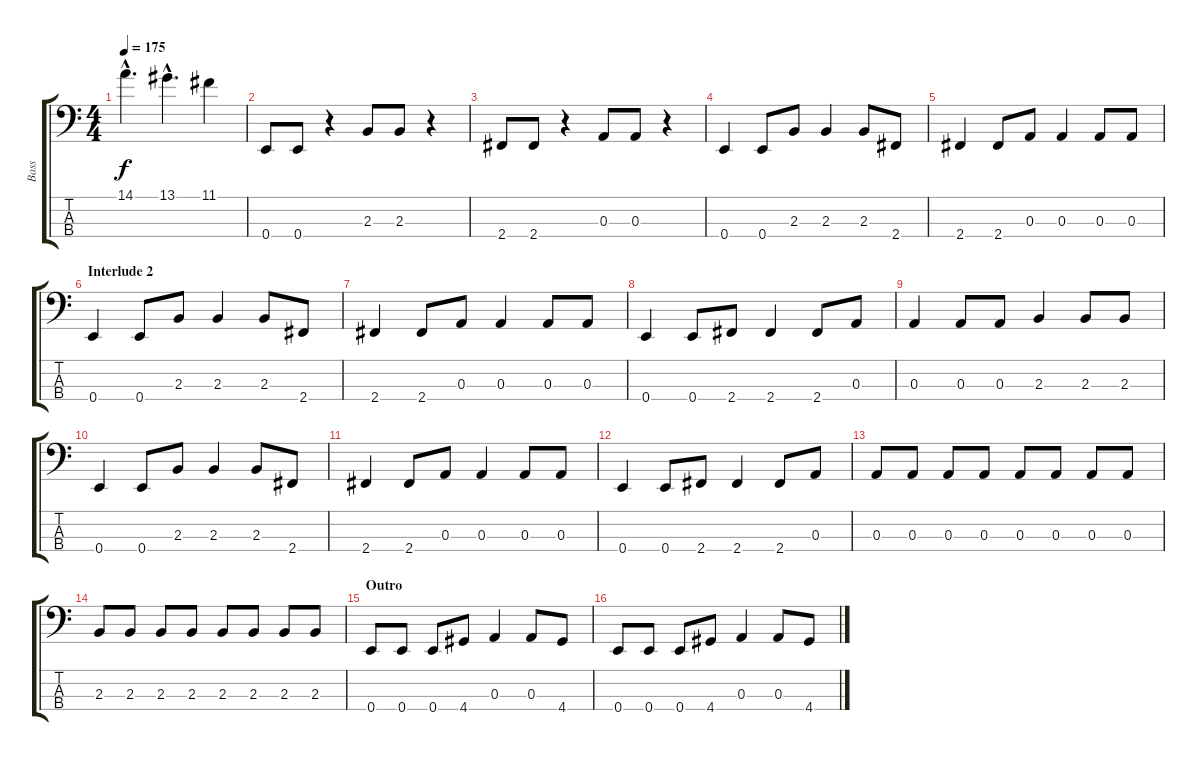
\track ("Bass" "Bass") {instrument electricbasspick}
\staff {score tabs}
\tuning (G2 D2 A1 E1) {hide}
\ts (4 4)
\tempo 175
\clef f4
\ks c
14.1{hac}.4{d dy f} 13.1{hac}.4{d} 11.1.4 |
0.4.8 0.4.8 r.4 2.3.8 2.3.8 r.4 |
2.4.8 2.4.8 r.4 0.3.8 0.3.8 r.4 |
0.4.4 0.4.8 2.3.8 2.3.4 2.3.8 2.4.8 |
2.4.4 2.4.8 0.3.8 0.3.4 0.3.8 0.3.8 |
\section ("" "Interlude 2")
0.4.4 0.4.8 2.3.8 2.3.4 2.3.8 2.4.8 |
2.4.4 2.4.8 0.3.8 0.3.4 0.3.8 0.3.8 |
0.4.4 0.4.8 2.4.8 2.4.4 2.4.8 0.3.8 |
0.3.4 0.3.8 0.3.8 2.3.4 2.3.8 2.3.8 |
0.4.4 0.4.8 2.3.8 2.3.4 2.3.8 2.4.8 |
2.4.4 2.4.8 0.3.8 0.3.4 0.3.8 0.3.8 |
0.4.4 0.4.8 2.4.8 2.4.4 2.4.8 0.3.8 |
0.3.8 0.3.8 0.3.8 0.3.8 0.3.8 0.3.8 0.3.8 0.3.8 |
2.3.8 2.3.8 2.3.8 2.3.8 2.3.8 2.3.8 2.3.8 2.3.8 |
\section ("" "Outro")
0.4.8 0.4.8 0.4.8 4.4.8 0.3.4 0.3.8 4.4.8 |
0.4.8 0.4.8 0.4.8 4.4.8 0.3.4 0.3.8 4.4.8
